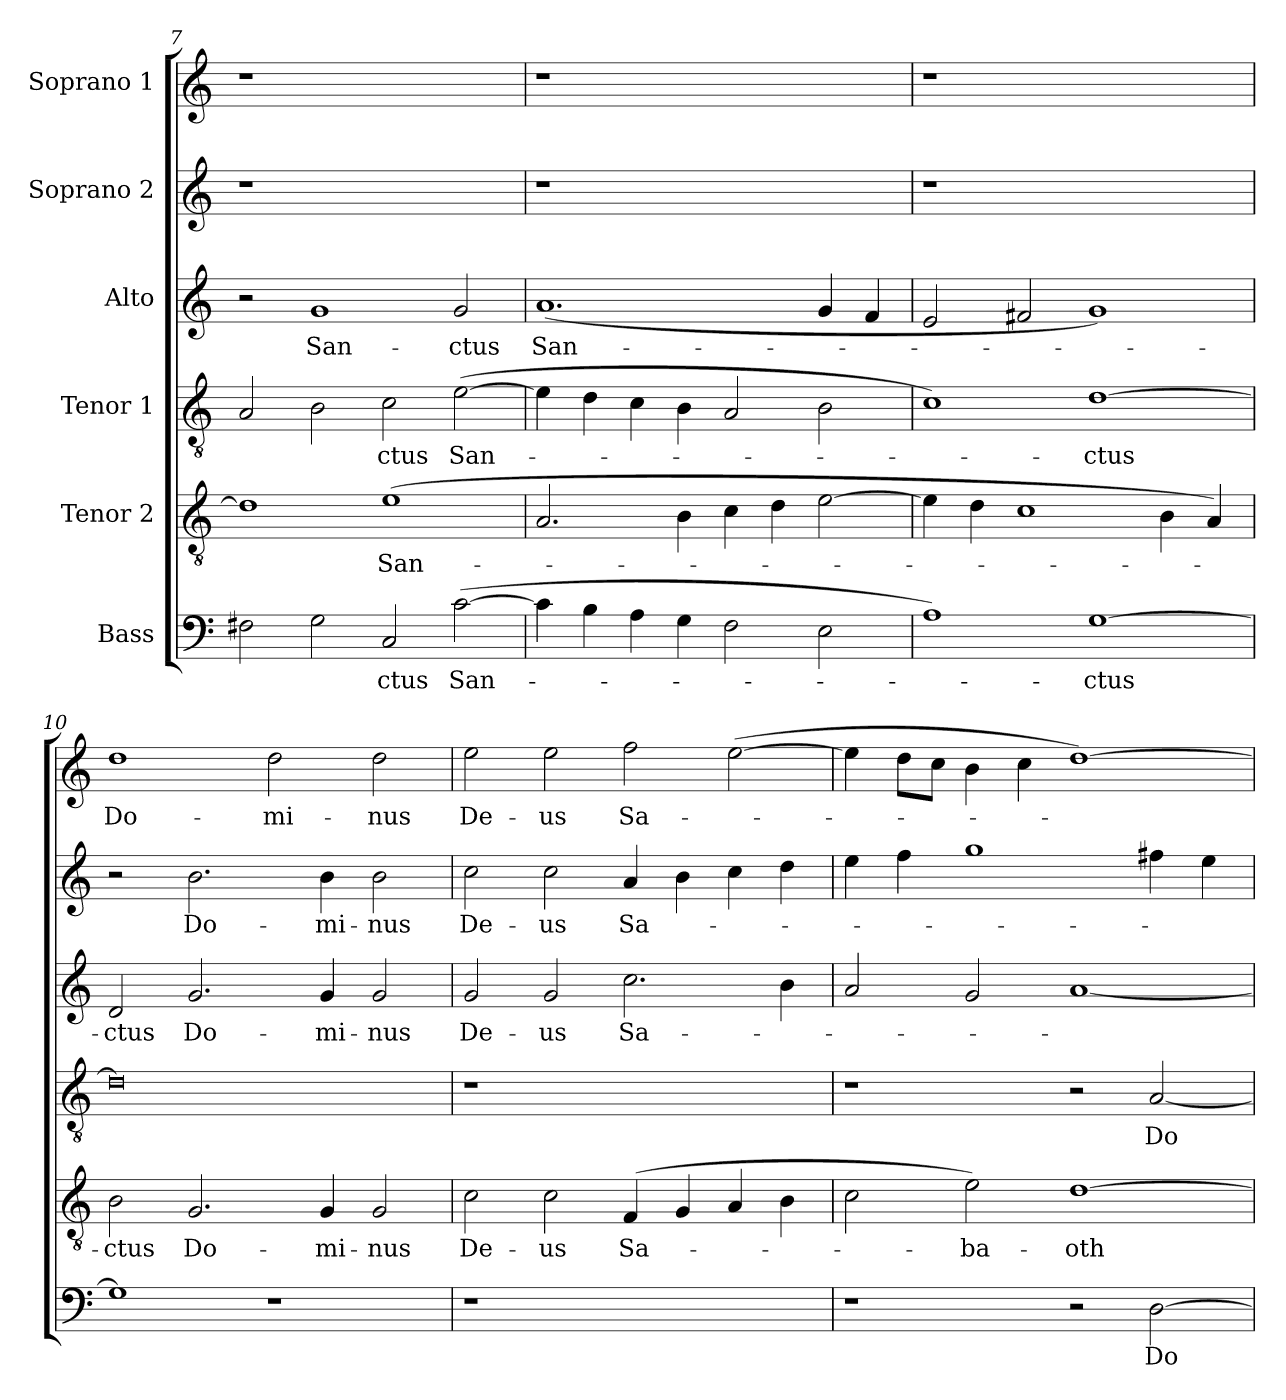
**kern	**text	**kern	**text	**kern	**text	**kern	**text	**kern	**text	**kern	**text
*part6	*part6	*part5	*part5	*part4	*part4	*part3	*part3	*part2	*part2	*part1	*part1
*staff6	*staff6	*staff5	*staff5	*staff4	*staff4	*staff3	*staff3	*staff2	*staff2	*staff1	*staff1
*I"Bass	*	*I"Tenor 2	*	*I"Tenor 1	*	*I"Alto	*	*I"Soprano 2	*	*I"Soprano 1	*
*clefF4	*	*clefGv2	*	*clefGv2	*	*clefG2	*	*clefG2	*	*clefG2	*
*k[]	*	*k[]	*	*k[]	*	*k[]	*	*k[]	*	*k[]	*
*C:	*	*C:	*	*C:	*	*C:	*	*C:	*	*C:	*
=7	=7	=7	=7	=7	=7	=7	=7	=7	=7	=7	=7
2F#X\	.	1d]	.	2A/	.	2r	.	1r	.	1r	.
2G\	.	.	.	2B\	.	1g	San-	.	.	.	.
2C/	-ctus	(1e	San-	2c\	-ctus	.	.	1ryy	.	1ryy	.
([2c\	San-	.	.	([2e\	San-	2g/	-ctus	.	.	.	.
=8	=8	=8	=8	=8	=8	=8	=8	=8	=8	=8	=8
4c\]	.	2.A/	.	4e\]	.	(1.a	San-	1r	.	1r	.
4B\	.	.	.	4d\	.	.	.	.	.	.	.
4A\	.	.	.	4c\	.	.	.	.	.	.	.
4G\	.	4B\	.	4B\	.	.	.	.	.	.	.
2F\	.	4c\	.	2A/	.	.	.	1ryy	.	1ryy	.
.	.	4d\	.	.	.	.	.	.	.	.	.
2E\	.	[2e\	.	2B\	.	4g/	.	.	.	.	.
.	.	.	.	.	.	4f/	.	.	.	.	.
=9	=9	=9	=9	=9	=9	=9	=9	=9	=9	=9	=9
1A)	.	4e\]	.	1c)	.	2e/	.	1r	.	1r	.
.	.	4d\	.	.	.	.	.	.	.	.	.
.	.	1c	.	.	.	2f#X/	.	.	.	.	.
[1G	-ctus	.	.	[1d	-ctus	1g)	.	1ryy	.	1ryy	.
.	.	4B\	.	.	.	.	.	.	.	.	.
.	.	4A/)	.	.	.	.	.	.	.	.	.
=10	=10	=10	=10	=10	=10	=10	=10	=10	=10	=10	=10
1G]	.	2B\	-ctus	0d]	.	2d/	-ctus	2r	.	1dd	Do-
.	.	2.G/	Do-	.	.	2.g/	Do-	2.b\	Do-	.	.
1r	.	.	.	.	.	.	.	.	.	2dd\	-mi-
.	.	4G/	-mi-	.	.	4g/	-mi-	4b\	-mi-	.	.
.	.	2G/	-nus	.	.	2g/	-nus	2b\	-nus	2dd\	-nus
!!LO:LB:g=z
=11	=11	=11	=11	=11	=11	=11	=11	=11	=11	=11	=11
1r	.	2c\	De-	1r	.	2g/	De-	2cc\	De-	2ee\	De-
.	.	2c\	-us	.	.	2g/	-us	2cc\	-us	2ee\	-us
1ryy	.	(4F/	Sa-	1ryy	.	2.cc\	Sa-	4a/	Sa-	2ff\	Sa-
.	.	4G/	.	.	.	.	.	4b\	.	.	.
.	.	4A/	.	.	.	.	.	4cc\	.	([2ee\	.
.	.	4B\	.	.	.	4b\	.	4dd\	.	.	.
=12	=12	=12	=12	=12	=12	=12	=12	=12	=12	=12	=12
1r	.	2c\	.	1r	.	2a/	.	4ee\	.	4ee\]	.
.	.	.	.	.	.	.	.	4ff\	.	8dd\L	.
.	.	.	.	.	.	.	.	.	.	8cc\J	.
.	.	2e\)	-ba-	.	.	2g/	.	1gg	.	4b\	.
.	.	.	.	.	.	.	.	.	.	4cc\	.
2r	.	[1d	-oth	2r	.	[1a	.	.	.	[1dd)	.
[2D\	Do-	.	.	[2A/	Do-	.	.	4ff#X\	.	.	.
.	.	.	.	.	.	.	.	4ee\	.	.	.
=	=	=	=	=	=	=	=	=	=	=	=
*-	*-	*-	*-	*-	*-	*-	*-	*-	*-	*-	*-
